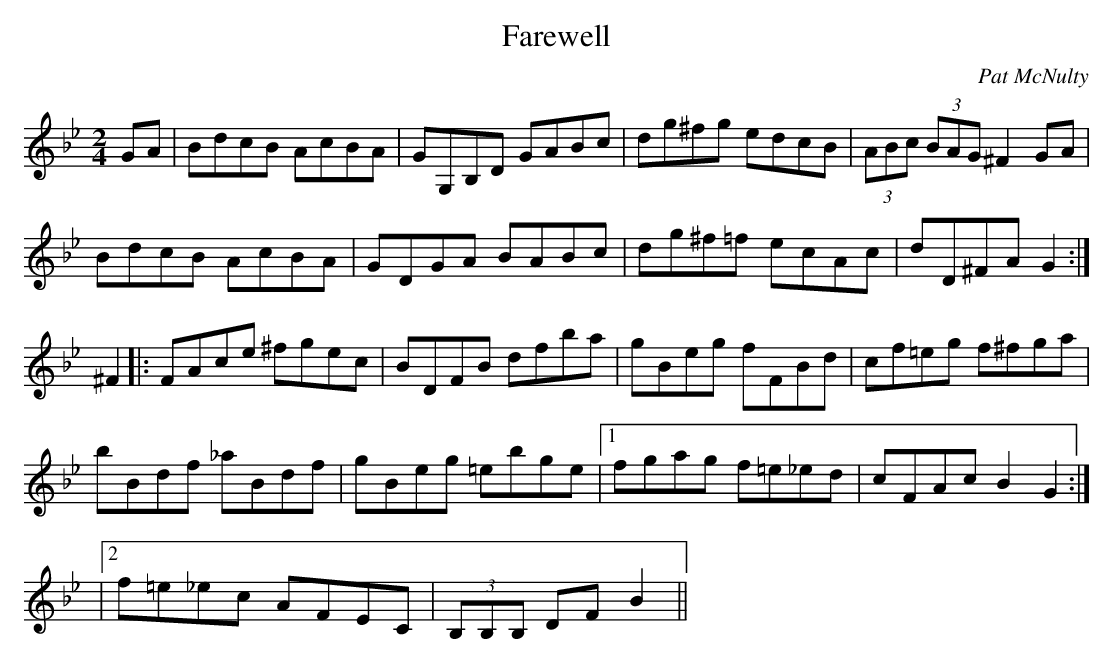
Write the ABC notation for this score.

X:1
T: Farewell
C: Pat McNulty
L: 1/8
M: 2/4
K: Gm
GA | BdcB AcBA | GG,B,D GABc | dg^fg edcB |\
(3ABc (3BAG ^F2GA |
BdcB AcBA | GDGA BABc | dg^f=f ecAc | dD^FA G2 :|
^F2 |: FAce ^fgec | BDFB dfba | gBeg fFBd |\
cf=eg f^fga |
bBdf _aBdf | gBeg =ebge |1 fgag f=e_ed |\
cFAc B2G2 :|
|2 f=e_ec AFEC | (3B,B,B, DF B2 ||
